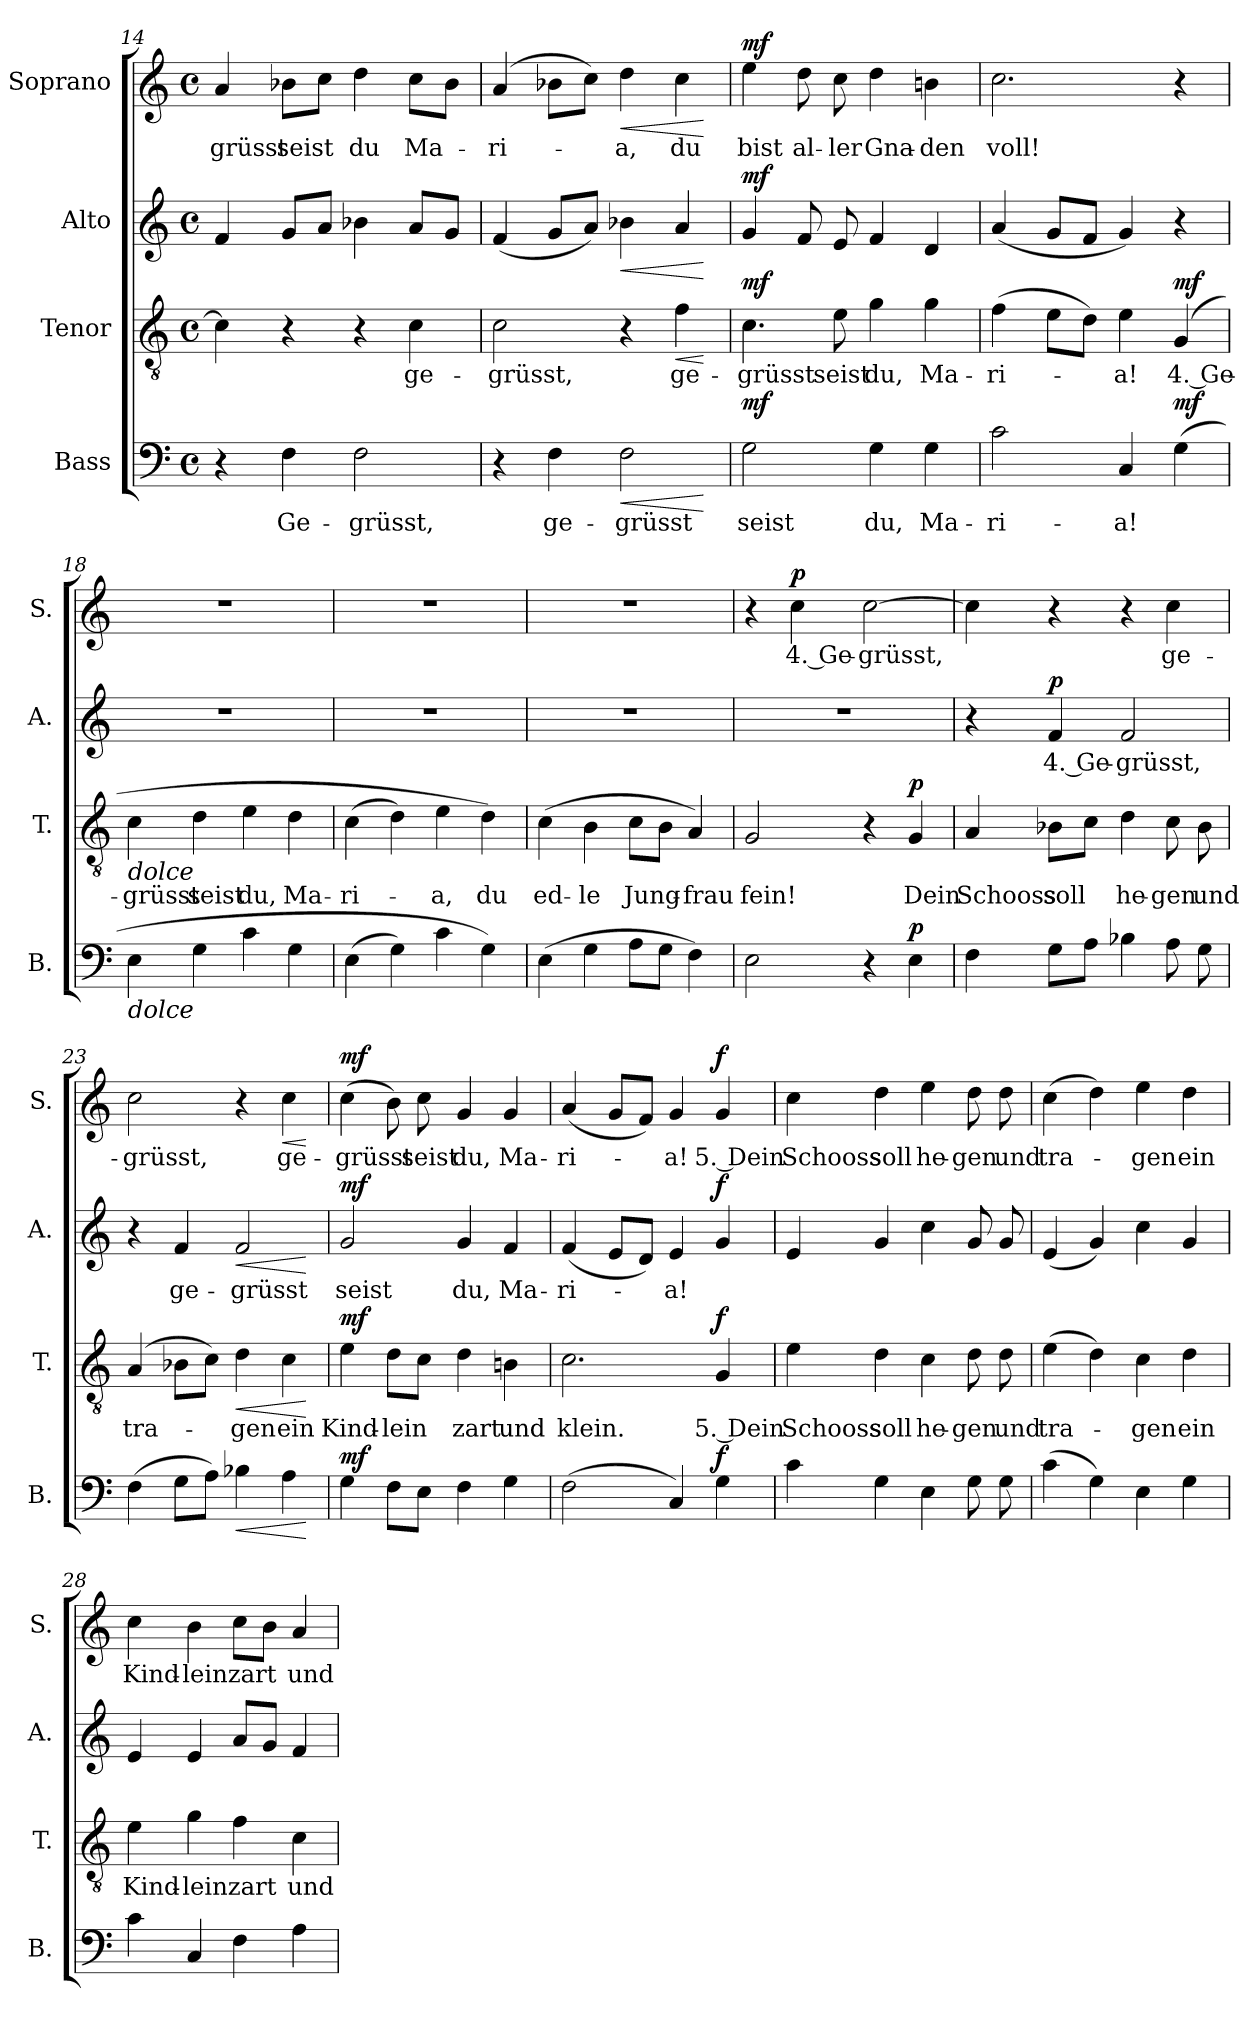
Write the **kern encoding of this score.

**kern	**text	**dynam	**kern	**text	**dynam	**kern	**text	**dynam	**kern	**text	**dynam
*part4	*part4	*part4	*part3	*part3	*part3	*part2	*part2	*part2	*part1	*part1	*part1
*staff4	*staff4	*staff4	*staff3	*staff3	*staff3	*staff2	*staff2	*staff2	*staff1	*staff1	*staff1
*I"Bass	*	*	*I"Tenor	*	*	*I"Alto	*	*	*I"Soprano	*	*
*I'B.	*	*	*I'T.	*	*	*I'A.	*	*	*I'S.	*	*
*clefF4	*	*	*clefGv2	*	*	*clefG2	*	*	*clefG2	*	*
*k[]	*	*	*k[]	*	*	*k[]	*	*	*k[]	*	*
*M4/4	*	*	*M4/4	*	*	*M4/4	*	*	*M4/4	*	*
*met(c)	*	*	*met(c)	*	*	*met(c)	*	*	*met(c)	*	*
=14	=14	=14	=14	=14	=14	=14	=14	=14	=14	=14	=14
!	!	!	!	!	!	!	!	!	!	!LO:LY:b	!
4r	.	.	4c\]	.	.	4f/	.	.	4a/	-grüsst	.
!	!LO:LY:b	!LO:DY:a	!	!	!	!	!	!	!	!LO:LY:b	!
!	!	!LO:DY:n=1:a	!	!	!	!	!	!	!	!	!
4F\	Ge-	p other-dynamics	4r	.	.	8g/L	.	.	8b-X\L	seist	.
.	.	.	.	.	.	8a/J	.	.	8cc\J	.	.
!	!LO:LY:b	!	!	!	!	!	!	!	!	!LO:LY:b	!
2F\	-grüsst,	.	4r	.	.	4b-X\	.	.	4dd\	du	.
!	!	!	!	!LO:LY:b	!	!	!	!	!	!LO:LY:b	!
.	.	.	4c\	ge-	.	8a/L	.	.	8cc\L	Ma-	.
.	.	.	.	.	.	8g/J	.	.	8b-\J	.	.
!!LO:LB:g=z
=15	=15	=15	=15	=15	=15	=15	=15	=15	=15	=15	=15
!	!	!	!	!LO:LY:b	!	!	!	!	!	!LO:LY:b	!
4r	.	.	2c\	-grüsst,	.	(4f/	.	.	(4a/	ri-	.
!	!LO:LY:b	!	!	!	!	!	!	!	!	!	!
4F\	ge-	.	.	.	.	8g/L	.	.	8b-X\L	.	.
.	.	.	.	.	.	8a/J)	.	.	8cc\J)	.	.
!	!LO:LY:b	!LO:HP:b	!	!	!	!	!	!LO:HP:b	!	!LO:LY:b	!LO:HP:b
2F\	-grüsst	<	4r	.	.	4b-X\	.	<	4dd\	-a,	<
!	!	!	!	!LO:LY:b	!LO:HP:b	!	!	!	!	!LO:LY:b	!
.	.	.	4f\	ge-	<	4a/	.	.	4cc\	du	.
.	.	[	.	.	[	.	.	[	.	.	[
=16	=16	=16	=16	=16	=16	=16	=16	=16	=16	=16	=16
!	!LO:LY:b	!LO:DY:a	!	!LO:LY:b	!LO:DY:a	!	!	!LO:DY:a	!	!LO:LY:b	!LO:DY:a
2G\	seist	mf	4.c\	-grüsst	mf	4g/	.	mf	4ee\	bist	mf
!	!	!	!	!	!	!	!	!	!	!LO:LY:b	!
.	.	.	.	.	.	8f/	.	.	8dd\	al-	.
!	!	!	!	!LO:LY:b	!	!	!	!	!	!LO:LY:b	!
.	.	.	8e\	seist	.	8e/	.	.	8cc\	-ler	.
!	!LO:LY:b	!	!	!LO:LY:b	!	!	!	!	!	!LO:LY:b	!
4G\	du,	.	4g\	du,	.	4f/	.	.	4dd\	Gna-	.
!	!LO:LY:b	!	!	!LO:LY:b	!	!	!	!	!	!LO:LY:b	!
4G\	Ma-	.	4g\	Ma-	.	4d/	.	.	4bn\	-den	.
=17	=17	=17	=17	=17	=17	=17	=17	=17	=17	=17	=17
!	!LO:LY:b	!	!	!LO:LY:b	!	!	!	!	!	!LO:LY:b	!
2c\	-ri-	.	(4f\	-ri-	.	(4a/	.	.	2.cc\	voll!	.
.	.	.	8e\L	.	.	8g/L	.	.	.	.	.
.	.	.	8d\J)	.	.	8f/J	.	.	.	.	.
!	!LO:LY:b	!	!	!LO:LY:b	!	!	!	!	!	!	!
4C/	-a!	.	4e\	-a!	.	4g/)	.	.	.	.	.
!	!	!LO:DY:a	!	!LO:LY:b	!LO:DY:a	!	!	!	!	!	!
(4G\	.	mf	(>4G/	4. Ge-	mf	4r	.	.	4r	.	.
=18	=18	=18	=18	=18	=18	=18	=18	=18	=18	=18	=18
!	!	!	!LO:TX:b:i:t=dolce	!	!	!	!	!	!	!	!
!LO:TX:b:i:t=dolce	!	!	!	!	!	!	!	!	!	!	!
!	!	!	!	!LO:LY:b	!	!	!	!	!	!	!
4E\	.	.	4c\	-grüsst	.	1r	.	.	1r	.	.
!	!	!	!	!LO:LY:b	!	!	!	!	!	!	!
4G\	.	.	4d\	seist	.	.	.	.	.	.	.
!	!	!	!	!LO:LY:b	!	!	!	!	!	!	!
4c\	.	.	4e\	du,	.	.	.	.	.	.	.
!	!	!	!	!LO:LY:b	!	!	!	!	!	!	!
4G\	.	.	4d\	Ma-	.	.	.	.	.	.	.
!!LO:LB:g=z
=19	=19	=19	=19	=19	=19	=19	=19	=19	=19	=19	=19
!	!	!	!	!LO:LY:b	!	!	!	!	!	!	!
(4E\	.	.	(4c\	-ri-	.	1r	.	.	1r	.	.
4G\)	.	.	4d\)	.	.	.	.	.	.	.	.
!	!	!	!	!LO:LY:b	!	!	!	!	!	!	!
4c\	.	.	4e\	-a,	.	.	.	.	.	.	.
!	!	!	!	!LO:LY:b	!	!	!	!	!	!	!
4G\)	.	.	4d\)	du	.	.	.	.	.	.	.
=20	=20	=20	=20	=20	=20	=20	=20	=20	=20	=20	=20
!	!	!	!	!LO:LY:b	!	!	!	!	!	!	!
(4E\	.	.	(4c\	ed-	.	1r	.	.	1r	.	.
!	!	!	!	!LO:LY:b	!	!	!	!	!	!	!
4G\	.	.	4B\	-le	.	.	.	.	.	.	.
!	!	!	!	!LO:LY:b	!	!	!	!	!	!	!
8A\L	.	.	8c\L	Jung-	.	.	.	.	.	.	.
8G\J	.	.	8B\J	.	.	.	.	.	.	.	.
!	!	!	!	!LO:LY:b	!	!	!	!	!	!	!
4F\)	.	.	4A/)	-frau	.	.	.	.	.	.	.
=21	=21	=21	=21	=21	=21	=21	=21	=21	=21	=21	=21
!	!	!	!	!LO:LY:b	!	!	!	!	!	!	!
2E\	.	.	2G/	fein!	.	1r	.	.	4r	.	.
!	!	!	!	!	!	!	!	!	!	!LO:LY:b	!LO:DY:a
.	.	.	.	.	.	.	.	.	4cc\	4. Ge-	p
!	!	!	!	!	!	!	!	!	!	!LO:LY:b	!
4r	.	.	4r	.	.	.	.	.	[2cc\	-grüsst,	.
!	!	!LO:DY:a	!	!LO:LY:b	!LO:DY:a	!	!	!	!	!	!
4E\	.	p	4G/	Dein	p	.	.	.	.	.	.
=22	=22	=22	=22	=22	=22	=22	=22	=22	=22	=22	=22
!	!	!	!	!LO:LY:b	!	!	!	!	!	!	!
4F\	.	.	4A/	Schooss	.	4r	.	.	4cc\]	.	.
!	!	!	!	!LO:LY:b	!	!	!LO:LY:b	!LO:DY:a	!	!	!
8G\L	.	.	8B-X\L	soll	.	4f/	4. Ge-	p	4r	.	.
8A\J	.	.	8c\J	.	.	.	.	.	.	.	.
!	!	!	!	!LO:LY:b	!	!	!LO:LY:b	!	!	!	!
4B-X\	.	.	4d\	he-	.	2f/	-grüsst,	.	4r	.	.
!	!	!	!	!LO:LY:b	!	!	!	!	!	!LO:LY:b	!
8A\	.	.	8c\	-gen	.	.	.	.	4cc\	ge-	.
!	!	!	!	!LO:LY:b	!	!	!	!	!	!	!
8G\	.	.	8B-\	und	.	.	.	.	.	.	.
!!LO:LB:g=z
=23	=23	=23	=23	=23	=23	=23	=23	=23	=23	=23	=23
!	!	!	!	!LO:LY:b	!	!	!	!	!	!LO:LY:b	!
(4F\	.	.	(4A/	tra-	.	4r	.	.	2cc\	-grüsst,	.
!	!	!	!	!	!	!	!LO:LY:b	!	!	!	!
8G\L	.	.	8B-X\L	.	.	4f/	ge-	.	.	.	.
8A\J)	.	.	8c\J)	.	.	.	.	.	.	.	.
!	!	!LO:HP:b	!	!LO:LY:b	!LO:HP:b	!	!LO:LY:b	!LO:HP:b	!	!	!
4B-X\	.	<	4d\	-gen	<	2f/	-grüsst	<	4r	.	.
!	!	!	!	!LO:LY:b	!	!	!	!	!	!LO:LY:b	!LO:HP:b
4A\	.	.	4c\	ein	.	.	.	.	4cc\	ge-	<
.	.	[	.	.	[	.	.	[	.	.	[
=24	=24	=24	=24	=24	=24	=24	=24	=24	=24	=24	=24
!	!	!LO:DY:a	!	!LO:LY:b	!LO:DY:a	!	!LO:LY:b	!LO:DY:a	!	!LO:LY:b	!LO:DY:a
4G\	.	mf	4e\	Kind-	mf	2g/	seist	mf	(4cc\	-grüsst	mf
!	!	!	!	!LO:LY:b	!	!	!	!	!	!	!
8F\L	.	.	8d\L	-lein	.	.	.	.	8b\)	.	.
!	!	!	!	!	!	!	!	!	!	!LO:LY:b	!
8E\J	.	.	8c\J	.	.	.	.	.	8cc\	seist	.
!	!	!	!	!LO:LY:b	!	!	!LO:LY:b	!	!	!LO:LY:b	!
4F\	.	.	4d\	zart	.	4g/	du,	.	4g/	du,	.
!	!	!	!	!LO:LY:b	!	!	!LO:LY:b	!	!	!LO:LY:b	!
4G\	.	.	4Bn\	und	.	4f/	Ma-	.	4g/	Ma-	.
=25	=25	=25	=25	=25	=25	=25	=25	=25	=25	=25	=25
!	!	!	!	!LO:LY:b	!	!	!LO:LY:b	!	!	!LO:LY:b	!
(2F\	.	.	2.c\	klein.	.	(4f/	-ri-	.	(4a/	-ri-	.
.	.	.	.	.	.	8e/L	.	.	8g/L	.	.
.	.	.	.	.	.	8d/J)	.	.	8f/J)	.	.
!	!	!	!	!	!	!	!LO:LY:b	!	!	!LO:LY:b	!
4C/)	.	.	.	.	.	4e/	-a!	.	4g/	-a!	.
!	!	!LO:DY:a	!	!LO:LY:b	!LO:DY:a	!	!	!LO:DY:a	!	!LO:LY:b	!LO:DY:a
4G\	.	f	4G/	5. Dein	f	4g/	.	f	4g/	5. Dein	f
=26	=26	=26	=26	=26	=26	=26	=26	=26	=26	=26	=26
!	!	!	!	!LO:LY:b	!	!	!	!	!	!LO:LY:b	!
4c\	.	.	4e\	Schooss	.	4e/	.	.	4cc\	Schooss	.
!	!	!	!	!LO:LY:b	!	!	!	!	!	!LO:LY:b	!
4G\	.	.	4d\	soll	.	4g/	.	.	4dd\	soll	.
!	!	!	!	!LO:LY:b	!	!	!	!	!	!LO:LY:b	!
4E\	.	.	4c\	he-	.	4cc\	.	.	4ee\	he-	.
!	!	!	!	!LO:LY:b	!	!	!	!	!	!LO:LY:b	!
8G\	.	.	8d\	-gen	.	8g/	.	.	8dd\	-gen	.
!	!	!	!	!LO:LY:b	!	!	!	!	!	!LO:LY:b	!
8G\	.	.	8d\	und	.	8g/	.	.	8dd\	und	.
!!LO:PB:g=z
=27	=27	=27	=27	=27	=27	=27	=27	=27	=27	=27	=27
!	!	!	!	!LO:LY:b	!	!	!	!	!	!LO:LY:b	!
(4c\	.	.	(4e\	tra-	.	(4e/	.	.	(4cc\	tra-	.
4G\)	.	.	4d\)	.	.	4g/)	.	.	4dd\)	.	.
!	!	!	!	!LO:LY:b	!	!	!	!	!	!LO:LY:b	!
4E\	.	.	4c\	-gen	.	4cc\	.	.	4ee\	-gen	.
!	!	!	!	!LO:LY:b	!	!	!	!	!	!LO:LY:b	!
4G\	.	.	4d\	ein	.	4g/	.	.	4dd\	ein	.
=28	=28	=28	=28	=28	=28	=28	=28	=28	=28	=28	=28
!	!	!	!	!LO:LY:b	!	!	!	!	!	!LO:LY:b	!
4c\	.	.	4e\	Kind-	.	4e/	.	.	4cc\	Kind-	.
!	!	!	!	!LO:LY:b	!	!	!	!	!	!LO:LY:b	!
4C/	.	.	4g\	-lein	.	4e/	.	.	4b\	-lein	.
!	!	!	!	!LO:LY:b	!	!	!	!	!	!LO:LY:b	!
4F\	.	.	4f\	zart	.	8a/L	.	.	8cc\L	zart	.
.	.	.	.	.	.	8g/J	.	.	8b\J	.	.
!	!	!	!	!LO:LY:b	!	!	!	!	!	!LO:LY:b	!
4A\	.	.	4c\	und	.	4f/	.	.	4a/	und	.
=	=	=	=	=	=	=	=	=	=	=	=
*-	*-	*-	*-	*-	*-	*-	*-	*-	*-	*-	*-
